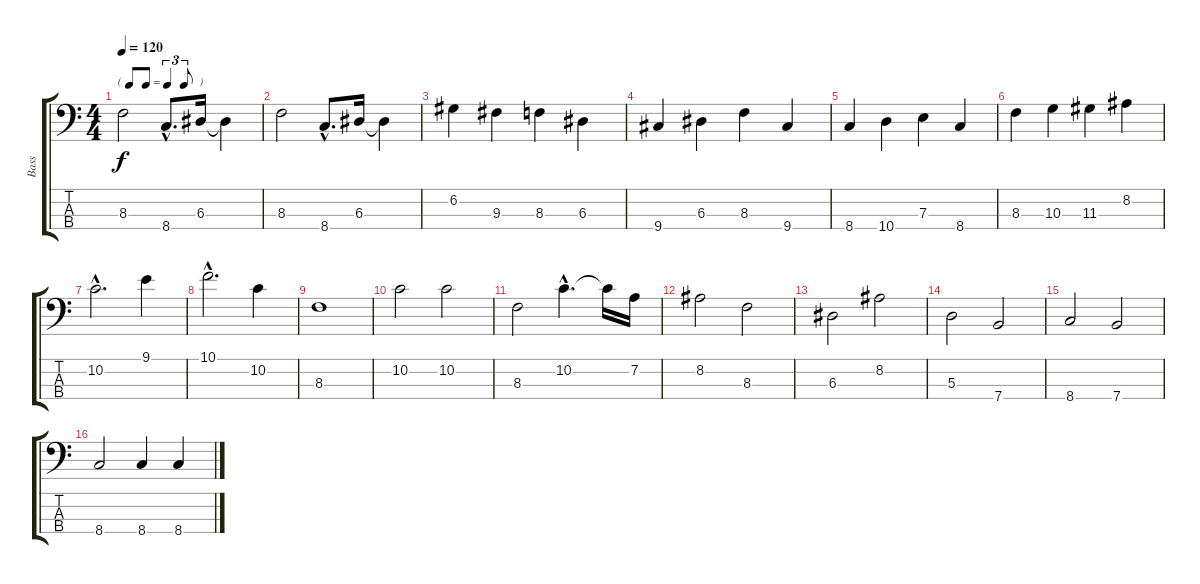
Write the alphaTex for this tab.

\track ("Bass" "Bass") {instrument electricbassfinger}
\staff {score tabs}
\tuning (G2 D2 A1 E1) {hide}
\ts (4 4)
\tf triplet8th
\tempo 120
\clef f4
\ks c
8.3.2{dy f} 8.4{hac}.8{d} 6.3.16 6.3{t}.4 |
8.3.2 8.4{hac}.8{d} 6.3.16 6.3{t}.4 |
6.2.4 9.3.4 8.3.4 6.3.4 |
9.4.4 6.3.4 8.3.4 9.4.4 |
8.4.4 10.4.4 7.3.4 8.4.4 |
8.3.4 10.3.4 11.3.4 8.2.4 |
10.2{hac}.2{d} 9.1.4 |
10.1{hac}.2{d} 10.2.4 |
8.3.1 |
10.2.2 10.2.2 |
8.3.2 10.2{hac}.4{d} 10.2{t}.16 7.2.16 |
8.2.2 8.3.2 |
6.3.2 8.2.2 |
5.3.2 7.4.2 |
8.4.2 7.4.2 |
8.4.2 8.4.4 8.4.4
